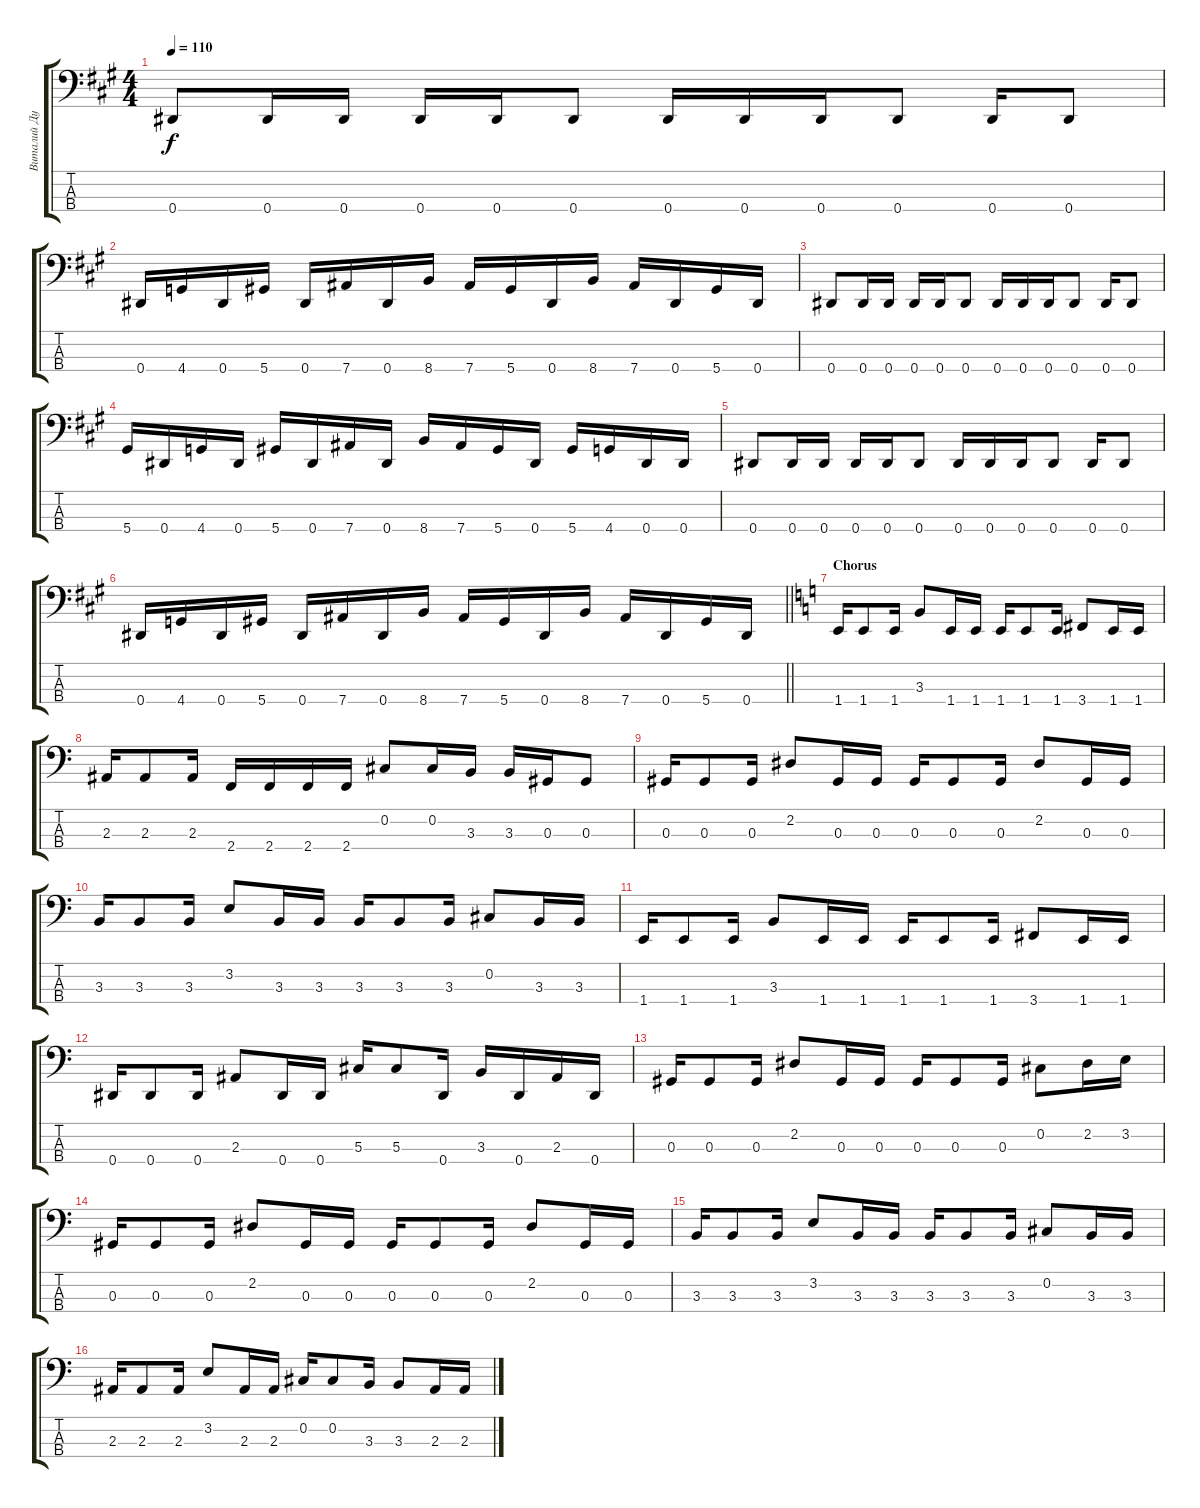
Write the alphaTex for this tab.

\track ("Виталий Дубинин" "Виталий Ду") {instrument electricbassfinger}
\staff {score tabs}
\tuning (Gb2 Db2 Ab1 Eb1) {hide}
\ts (4 4)
\tempo 110
\clef f4
\ks a
0.4.8{dy f} 0.4.16 0.4.16 0.4.16 0.4.16 0.4.8 0.4.16 0.4.16 0.4.16 0.4.8 0.4.16 0.4.8 |
0.4.16 4.4.16 0.4.16 5.4.16 0.4.16 7.4.16 0.4.16 8.4.16 7.4.16 5.4.16 0.4.16 8.4.16 7.4.16 0.4.16 5.4.16 0.4.16 |
0.4.8 0.4.16 0.4.16 0.4.16 0.4.16 0.4.8 0.4.16 0.4.16 0.4.16 0.4.8 0.4.16 0.4.8 |
5.4.16 0.4.16 4.4.16 0.4.16 5.4.16 0.4.16 7.4.16 0.4.16 8.4.16 7.4.16 5.4.16 0.4.16 5.4.16 4.4.16 0.4.16 0.4.16 |
0.4.8 0.4.16 0.4.16 0.4.16 0.4.16 0.4.8 0.4.16 0.4.16 0.4.16 0.4.8 0.4.16 0.4.8 |
\barLineRight lightlight
0.4.16 4.4.16 0.4.16 5.4.16 0.4.16 7.4.16 0.4.16 8.4.16 7.4.16 5.4.16 0.4.16 8.4.16 7.4.16 0.4.16 5.4.16 0.4.16 |
\section ("" "Chorus")
\ks c
1.4.16 1.4.8 1.4.16 3.3.8 1.4.16 1.4.16 1.4.16 1.4.8 1.4.16 3.4.8 1.4.16 1.4.16 |
2.3.16 2.3.8 2.3.16 2.4.16 2.4.16 2.4.16 2.4.16 0.2.8 0.2.16 3.3.16 3.3.16 0.3.16 0.3.8 |
0.3.16 0.3.8 0.3.16 2.2.8 0.3.16 0.3.16 0.3.16 0.3.8 0.3.16 2.2.8 0.3.16 0.3.16 |
3.3.16 3.3.8 3.3.16 3.2.8 3.3.16 3.3.16 3.3.16 3.3.8 3.3.16 0.2.8 3.3.16 3.3.16 |
1.4.16 1.4.8 1.4.16 3.3.8 1.4.16 1.4.16 1.4.16 1.4.8 1.4.16 3.4.8 1.4.16 1.4.16 |
0.4.16 0.4.8 0.4.16 2.3.8 0.4.16 0.4.16 5.3.16 5.3.8 0.4.16 3.3.16 0.4.16 2.3.16 0.4.16 |
0.3.16 0.3.8 0.3.16 2.2.8 0.3.16 0.3.16 0.3.16 0.3.8 0.3.16 0.2.8 2.2.16 3.2.16 |
0.3.16 0.3.8 0.3.16 2.2.8 0.3.16 0.3.16 0.3.16 0.3.8 0.3.16 2.2.8 0.3.16 0.3.16 |
3.3.16 3.3.8 3.3.16 3.2.8 3.3.16 3.3.16 3.3.16 3.3.8 3.3.16 0.2.8 3.3.16 3.3.16 |
2.3.16 2.3.8 2.3.16 3.2.8 2.3.16 2.3.16 0.2.16 0.2.8 3.3.16 3.3.8 2.3.16 2.3.16
